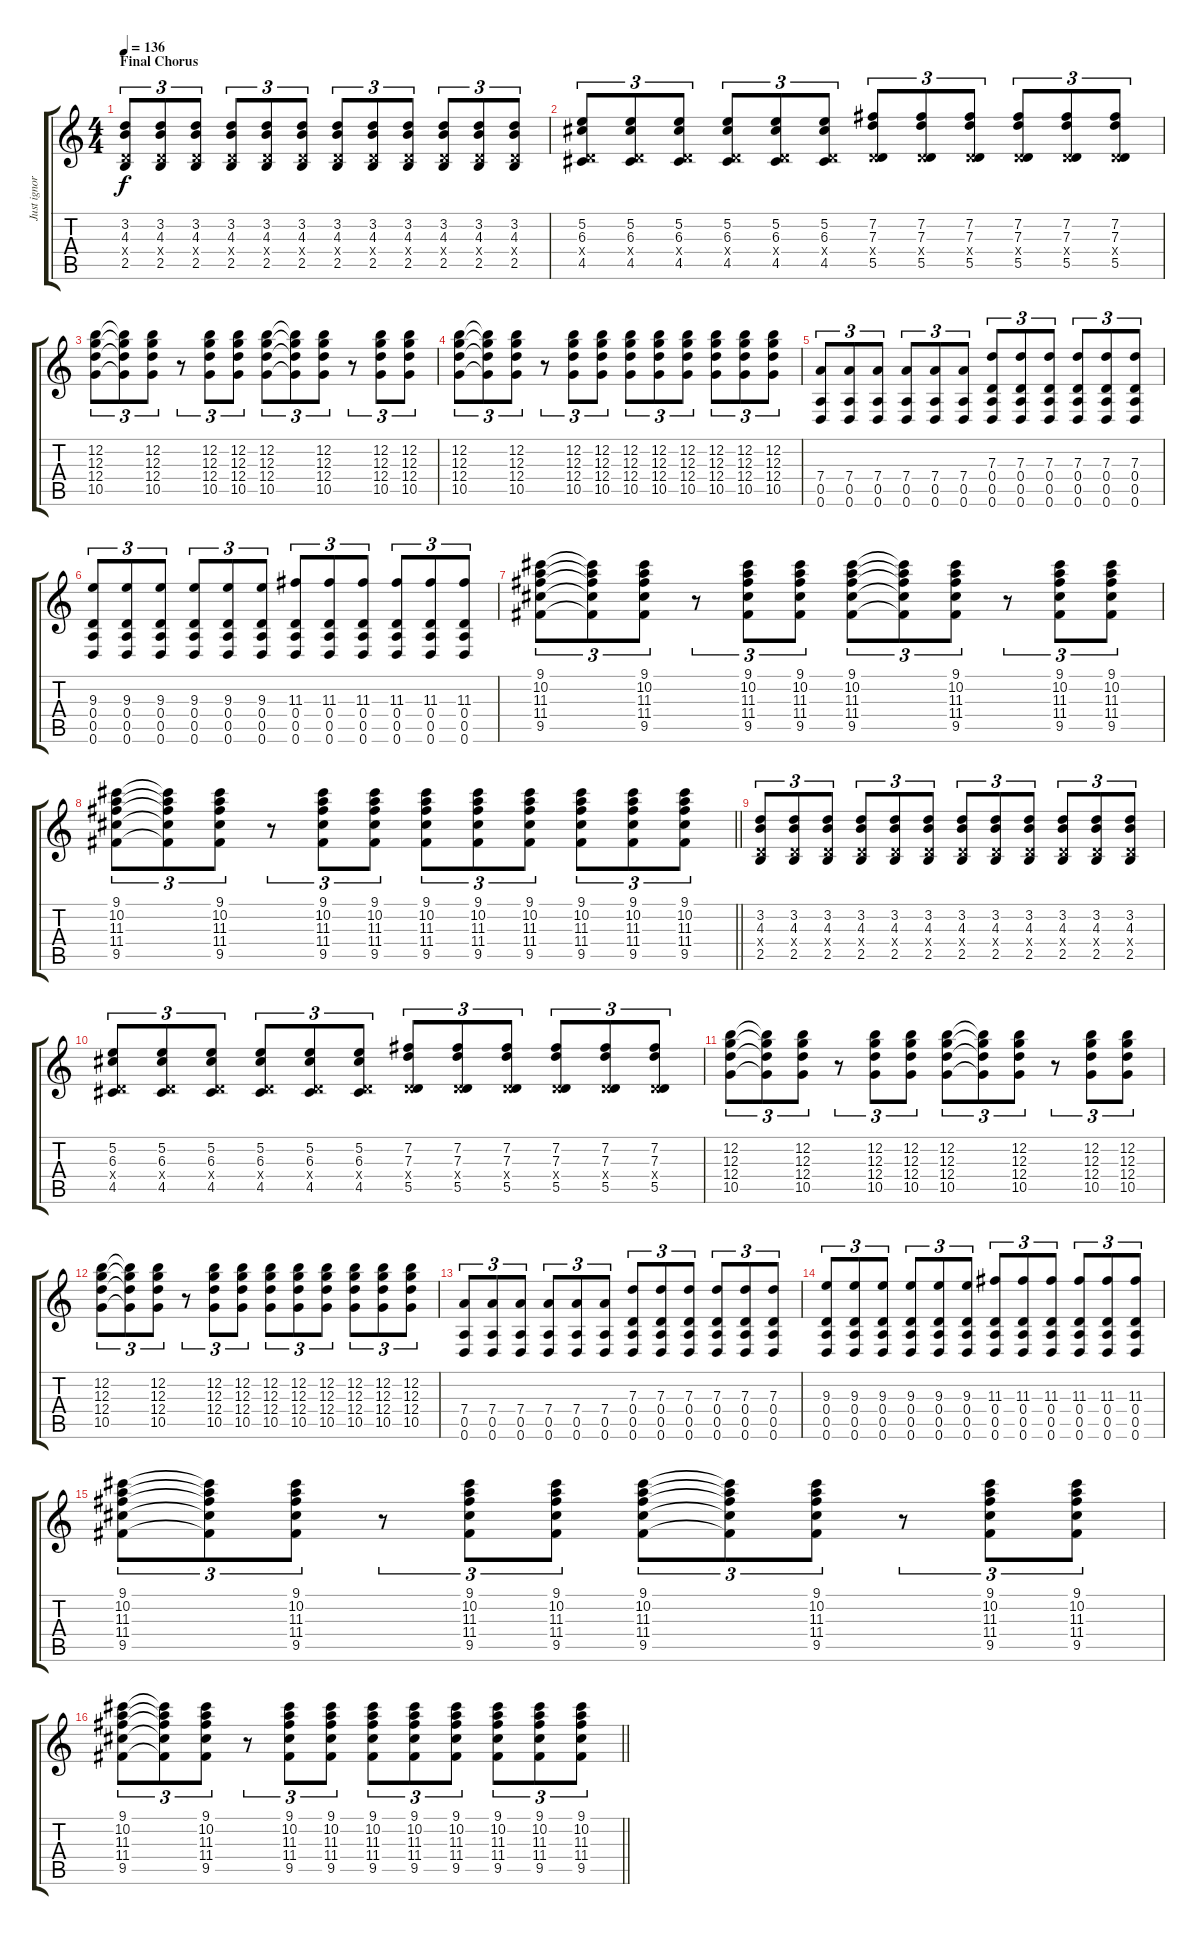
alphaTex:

\track ("Just ignore this Track" "Just ignor") {instrument electricguitarclean}
\staff {score tabs}
\tuning (E4 B3 G3 D3 A2 D2) {hide}
\ts (4 4)
\section ("" "Final Chorus")
\tempo 136
\clef g2
\ks c
(3.2 4.3 0.4{x} 2.5).8{tu (3 2) dy f} (3.2 4.3 0.4{x} 2.5).8{tu (3 2)} (3.2 4.3 0.4{x} 2.5).8{tu (3 2)} (3.2 4.3 0.4{x} 2.5).8{tu (3 2)} (3.2 4.3 0.4{x} 2.5).8{tu (3 2)} (3.2 4.3 0.4{x} 2.5).8{tu (3 2)} (3.2 4.3 0.4{x} 2.5).8{tu (3 2)} (3.2 4.3 0.4{x} 2.5).8{tu (3 2)} (3.2 4.3 0.4{x} 2.5).8{tu (3 2)} (3.2 4.3 0.4{x} 2.5).8{tu (3 2)} (3.2 4.3 0.4{x} 2.5).8{tu (3 2)} (3.2 4.3 0.4{x} 2.5).8{tu (3 2)} |
(5.2 6.3 0.4{x} 4.5).8{tu (3 2)} (5.2 6.3 0.4{x} 4.5).8{tu (3 2)} (5.2 6.3 0.4{x} 4.5).8{tu (3 2)} (5.2 6.3 0.4{x} 4.5).8{tu (3 2)} (5.2 6.3 0.4{x} 4.5).8{tu (3 2)} (5.2 6.3 0.4{x} 4.5).8{tu (3 2)} (7.2 7.3 0.4{x} 5.5).8{tu (3 2)} (7.2 7.3 0.4{x} 5.5).8{tu (3 2)} (7.2 7.3 0.4{x} 5.5).8{tu (3 2)} (7.2 7.3 0.4{x} 5.5).8{tu (3 2)} (7.2 7.3 0.4{x} 5.5).8{tu (3 2)} (7.2 7.3 0.4{x} 5.5).8{tu (3 2)} |
(12.2 12.3 12.4 10.5).8{tu (3 2)} (12.2{t} 12.3{t} 12.4{t} 10.5{t}).8{tu (3 2)} (12.2 12.3 12.4 10.5).8{tu (3 2)} r.8{tu (3 2)} (12.2 12.3 12.4 10.5).8{tu (3 2)} (12.2 12.3 12.4 10.5).8{tu (3 2)} (12.2 12.3 12.4 10.5).8{tu (3 2)} (12.2{t} 12.3{t} 12.4{t} 10.5{t}).8{tu (3 2)} (12.2 12.3 12.4 10.5).8{tu (3 2)} r.8{tu (3 2)} (12.2 12.3 12.4 10.5).8{tu (3 2)} (12.2 12.3 12.4 10.5).8{tu (3 2)} |
(12.2 12.3 12.4 10.5).8{tu (3 2)} (12.2{t} 12.3{t} 12.4{t} 10.5{t}).8{tu (3 2)} (12.2 12.3 12.4 10.5).8{tu (3 2)} r.8{tu (3 2)} (12.2 12.3 12.4 10.5).8{tu (3 2)} (12.2 12.3 12.4 10.5).8{tu (3 2)} (12.2 12.3 12.4 10.5).8{tu (3 2)} (12.2 12.3 12.4 10.5).8{tu (3 2)} (12.2 12.3 12.4 10.5).8{tu (3 2)} (12.2 12.3 12.4 10.5).8{tu (3 2)} (12.2 12.3 12.4 10.5).8{tu (3 2)} (12.2 12.3 12.4 10.5).8{tu (3 2)} |
(7.4 0.5 0.6).8{tu (3 2)} (7.4 0.5 0.6).8{tu (3 2)} (7.4 0.5 0.6).8{tu (3 2)} (7.4 0.5 0.6).8{tu (3 2)} (7.4 0.5 0.6).8{tu (3 2)} (7.4 0.5 0.6).8{tu (3 2)} (7.3 0.4 0.5 0.6).8{tu (3 2)} (7.3 0.4 0.5 0.6).8{tu (3 2)} (7.3 0.4 0.5 0.6).8{tu (3 2)} (7.3 0.4 0.5 0.6).8{tu (3 2)} (7.3 0.4 0.5 0.6).8{tu (3 2)} (7.3 0.4 0.5 0.6).8{tu (3 2)} |
(9.3 0.4 0.5 0.6).8{tu (3 2)} (9.3 0.4 0.5 0.6).8{tu (3 2)} (9.3 0.4 0.5 0.6).8{tu (3 2)} (9.3 0.4 0.5 0.6).8{tu (3 2)} (9.3 0.4 0.5 0.6).8{tu (3 2)} (9.3 0.4 0.5 0.6).8{tu (3 2)} (11.3 0.4 0.5 0.6).8{tu (3 2)} (11.3 0.4 0.5 0.6).8{tu (3 2)} (11.3 0.4 0.5 0.6).8{tu (3 2)} (11.3 0.4 0.5 0.6).8{tu (3 2)} (11.3 0.4 0.5 0.6).8{tu (3 2)} (11.3 0.4 0.5 0.6).8{tu (3 2)} |
(9.1 10.2 11.3 11.4 9.5).8{tu (3 2)} (9.1{t} 10.2{t} 11.3{t} 11.4{t} 9.5{t}).8{tu (3 2)} (9.1 10.2 11.3 11.4 9.5).8{tu (3 2)} r.8{tu (3 2)} (9.1 10.2 11.3 11.4 9.5).8{tu (3 2)} (9.1 10.2 11.3 11.4 9.5).8{tu (3 2)} (9.1 10.2 11.3 11.4 9.5).8{tu (3 2)} (9.1{t} 10.2{t} 11.3{t} 11.4{t} 9.5{t}).8{tu (3 2)} (9.1 10.2 11.3 11.4 9.5).8{tu (3 2)} r.8{tu (3 2)} (9.1 10.2 11.3 11.4 9.5).8{tu (3 2)} (9.1 10.2 11.3 11.4 9.5).8{tu (3 2)} |
\barLineRight lightlight
(9.1 10.2 11.3 11.4 9.5).8{tu (3 2)} (9.1{t} 10.2{t} 11.3{t} 11.4{t} 9.5{t}).8{tu (3 2)} (9.1 10.2 11.3 11.4 9.5).8{tu (3 2)} r.8{tu (3 2)} (9.1 10.2 11.3 11.4 9.5).8{tu (3 2)} (9.1 10.2 11.3 11.4 9.5).8{tu (3 2)} (9.1 10.2 11.3 11.4 9.5).8{tu (3 2)} (9.1 10.2 11.3 11.4 9.5).8{tu (3 2)} (9.1 10.2 11.3 11.4 9.5).8{tu (3 2)} (9.1 10.2 11.3 11.4 9.5).8{tu (3 2)} (9.1 10.2 11.3 11.4 9.5).8{tu (3 2)} (9.1 10.2 11.3 11.4 9.5).8{tu (3 2)} |
(3.2 4.3 0.4{x} 2.5).8{tu (3 2)} (3.2 4.3 0.4{x} 2.5).8{tu (3 2)} (3.2 4.3 0.4{x} 2.5).8{tu (3 2)} (3.2 4.3 0.4{x} 2.5).8{tu (3 2)} (3.2 4.3 0.4{x} 2.5).8{tu (3 2)} (3.2 4.3 0.4{x} 2.5).8{tu (3 2)} (3.2 4.3 0.4{x} 2.5).8{tu (3 2)} (3.2 4.3 0.4{x} 2.5).8{tu (3 2)} (3.2 4.3 0.4{x} 2.5).8{tu (3 2)} (3.2 4.3 0.4{x} 2.5).8{tu (3 2)} (3.2 4.3 0.4{x} 2.5).8{tu (3 2)} (3.2 4.3 0.4{x} 2.5).8{tu (3 2)} |
(5.2 6.3 0.4{x} 4.5).8{tu (3 2)} (5.2 6.3 0.4{x} 4.5).8{tu (3 2)} (5.2 6.3 0.4{x} 4.5).8{tu (3 2)} (5.2 6.3 0.4{x} 4.5).8{tu (3 2)} (5.2 6.3 0.4{x} 4.5).8{tu (3 2)} (5.2 6.3 0.4{x} 4.5).8{tu (3 2)} (7.2 7.3 0.4{x} 5.5).8{tu (3 2)} (7.2 7.3 0.4{x} 5.5).8{tu (3 2)} (7.2 7.3 0.4{x} 5.5).8{tu (3 2)} (7.2 7.3 0.4{x} 5.5).8{tu (3 2)} (7.2 7.3 0.4{x} 5.5).8{tu (3 2)} (7.2 7.3 0.4{x} 5.5).8{tu (3 2)} |
(12.2 12.3 12.4 10.5).8{tu (3 2)} (12.2{t} 12.3{t} 12.4{t} 10.5{t}).8{tu (3 2)} (12.2 12.3 12.4 10.5).8{tu (3 2)} r.8{tu (3 2)} (12.2 12.3 12.4 10.5).8{tu (3 2)} (12.2 12.3 12.4 10.5).8{tu (3 2)} (12.2 12.3 12.4 10.5).8{tu (3 2)} (12.2{t} 12.3{t} 12.4{t} 10.5{t}).8{tu (3 2)} (12.2 12.3 12.4 10.5).8{tu (3 2)} r.8{tu (3 2)} (12.2 12.3 12.4 10.5).8{tu (3 2)} (12.2 12.3 12.4 10.5).8{tu (3 2)} |
(12.2 12.3 12.4 10.5).8{tu (3 2)} (12.2{t} 12.3{t} 12.4{t} 10.5{t}).8{tu (3 2)} (12.2 12.3 12.4 10.5).8{tu (3 2)} r.8{tu (3 2)} (12.2 12.3 12.4 10.5).8{tu (3 2)} (12.2 12.3 12.4 10.5).8{tu (3 2)} (12.2 12.3 12.4 10.5).8{tu (3 2)} (12.2 12.3 12.4 10.5).8{tu (3 2)} (12.2 12.3 12.4 10.5).8{tu (3 2)} (12.2 12.3 12.4 10.5).8{tu (3 2)} (12.2 12.3 12.4 10.5).8{tu (3 2)} (12.2 12.3 12.4 10.5).8{tu (3 2)} |
(7.4 0.5 0.6).8{tu (3 2)} (7.4 0.5 0.6).8{tu (3 2)} (7.4 0.5 0.6).8{tu (3 2)} (7.4 0.5 0.6).8{tu (3 2)} (7.4 0.5 0.6).8{tu (3 2)} (7.4 0.5 0.6).8{tu (3 2)} (7.3 0.4 0.5 0.6).8{tu (3 2)} (7.3 0.4 0.5 0.6).8{tu (3 2)} (7.3 0.4 0.5 0.6).8{tu (3 2)} (7.3 0.4 0.5 0.6).8{tu (3 2)} (7.3 0.4 0.5 0.6).8{tu (3 2)} (7.3 0.4 0.5 0.6).8{tu (3 2)} |
(9.3 0.4 0.5 0.6).8{tu (3 2)} (9.3 0.4 0.5 0.6).8{tu (3 2)} (9.3 0.4 0.5 0.6).8{tu (3 2)} (9.3 0.4 0.5 0.6).8{tu (3 2)} (9.3 0.4 0.5 0.6).8{tu (3 2)} (9.3 0.4 0.5 0.6).8{tu (3 2)} (11.3 0.4 0.5 0.6).8{tu (3 2)} (11.3 0.4 0.5 0.6).8{tu (3 2)} (11.3 0.4 0.5 0.6).8{tu (3 2)} (11.3 0.4 0.5 0.6).8{tu (3 2)} (11.3 0.4 0.5 0.6).8{tu (3 2)} (11.3 0.4 0.5 0.6).8{tu (3 2)} |
(9.1 10.2 11.3 11.4 9.5).8{tu (3 2)} (9.1{t} 10.2{t} 11.3{t} 11.4{t} 9.5{t}).8{tu (3 2)} (9.1 10.2 11.3 11.4 9.5).8{tu (3 2)} r.8{tu (3 2)} (9.1 10.2 11.3 11.4 9.5).8{tu (3 2)} (9.1 10.2 11.3 11.4 9.5).8{tu (3 2)} (9.1 10.2 11.3 11.4 9.5).8{tu (3 2)} (9.1{t} 10.2{t} 11.3{t} 11.4{t} 9.5{t}).8{tu (3 2)} (9.1 10.2 11.3 11.4 9.5).8{tu (3 2)} r.8{tu (3 2)} (9.1 10.2 11.3 11.4 9.5).8{tu (3 2)} (9.1 10.2 11.3 11.4 9.5).8{tu (3 2)} |
\barLineRight lightlight
(9.1 10.2 11.3 11.4 9.5).8{tu (3 2)} (9.1{t} 10.2{t} 11.3{t} 11.4{t} 9.5{t}).8{tu (3 2)} (9.1 10.2 11.3 11.4 9.5).8{tu (3 2)} r.8{tu (3 2)} (9.1 10.2 11.3 11.4 9.5).8{tu (3 2)} (9.1 10.2 11.3 11.4 9.5).8{tu (3 2)} (9.1 10.2 11.3 11.4 9.5).8{tu (3 2)} (9.1 10.2 11.3 11.4 9.5).8{tu (3 2)} (9.1 10.2 11.3 11.4 9.5).8{tu (3 2)} (9.1 10.2 11.3 11.4 9.5).8{tu (3 2)} (9.1 10.2 11.3 11.4 9.5).8{tu (3 2)} (9.1 10.2 11.3 11.4 9.5).8{tu (3 2)}
